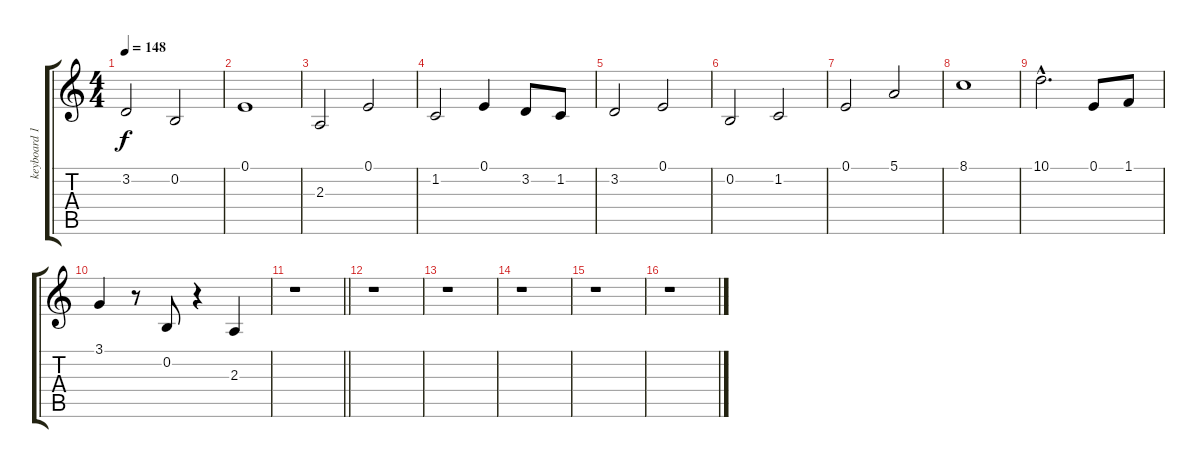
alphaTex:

\track ("keyboard 1" "keyboard 1") {instrument acousticgrandpiano}
\staff {score tabs}
\tuning (E4 B3 G3 D3 A2 E2) {hide}
\ts (4 4)
\tempo 148
\clef g2
\ks c
3.2.2{dy f} 0.2.2 |
0.1.1 |
2.3.2 0.1.2 |
1.2.2 0.1.4 3.2.8 1.2.8 |
3.2.2 0.1.2 |
0.2.2 1.2.2 |
0.1.2 5.1.2 |
8.1.1 |
10.1{hac}.2{d} 0.1.8 1.1.8 |
3.1.4 r.8 0.2.8 r.4 2.3.4 |
\barLineRight lightlight
r.1 |
r.1 |
r.1 |
r.1 |
r.1 |
r.1
